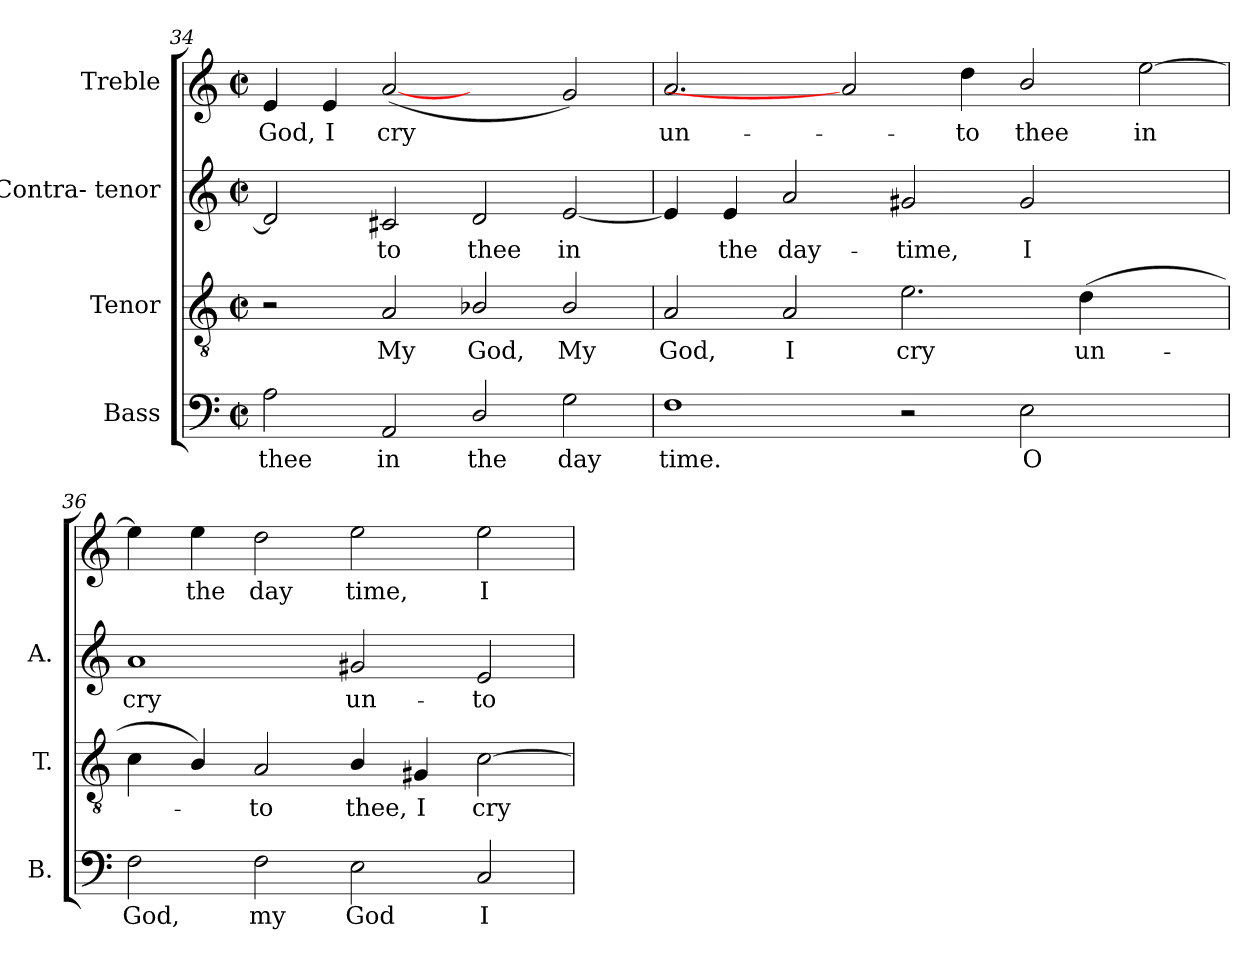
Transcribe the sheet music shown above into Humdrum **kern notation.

**kern	**text	**kern	**text	**kern	**text	**kern	**text
*part4	*part4	*part3	*part3	*part2	*part2	*part1	*part1
*staff4	*staff4	*staff3	*staff3	*staff2	*staff2	*staff1	*staff1
*I"Bass	*	*I"Tenor	*	*I"Contra- tenor	*	*I"Treble	*
*I'B.	*	*I'T.	*	*I'A.	*	*	*
*clefF4	*	*clefGv2	*	*clefG2	*	*clefG2	*
*	*	*ITrd7c12	*	*	*	*	*
*k[]	*	*k[]	*	*k[]	*	*k[]	*
*C:	*	*C:	*	*C:	*	*C:	*
*M2/2	*	*M2/2	*	*M2/2	*	*M2/2	*
*met(c|)	*	*met(c|)	*	*met(c|)	*	*met(c|)	*
=34	=34	=34	=34	=34	=34	=34	=34
!	!LO:LY:b:color=#000000	!	!	!	!	!	!
!	!	!	!	!	!	!	!LO:LY:b:color=#000000
2Ai\	thee	2r	.	2di/]	.	4ei/	God,
!	!	!	!	!	!	!	!LO:LY:b:color=#000000
.	.	.	.	.	.	4ei/	I
!	!LO:LY:b:color=#000000	!	!	!	!	!	!
!	!	!	!LO:LY:b:color=#000000	!	!	!	!
!	!	!	!	!	!LO:LY:b:color=#000000	!	!
!	!	!	!	!	!	!	!LO:LY:b:color=#000000
2AAi/	in	2AAi/	My	2c#Xi/	-to	([2ai	cry
!	!LO:LY:b:color=#000000	!	!	!	!	!	!
!	!	!	!LO:LY:b:color=#000000	!	!	!	!
!	!	!	!	!	!LO:LY:b:color=#000000	!	!
2Di/	the	2BB-Xi/	God,	2di/	thee	2ryy	.
!	!LO:LY:b:color=#000000	!	!	!	!	!	!
!	!	!	!LO:LY:b:color=#000000	!	!	!	!
!	!	!	!	!	!LO:LY:b:color=#000000	!	!
2Gi\	day	2BB-i/	My	[2ei/	in	2gi/)	.
=35	=35	=35	=35	=35	=35	=35	=35
!	!LO:LY:b:color=#000000	!	!	!	!	!	!
!	!	!	!LO:LY:b:color=#000000	!	!	!	!
!	!	!	!	!	!	!	!LO:LY:b:color=#000000
1Fi	time.	2AAi/	God,	4ei/]	.	2.ai/	un-
!	!	!	!	!	!LO:LY:b:color=#000000	!	!
.	.	.	.	4ei/	the	.	.
!	!	!	!LO:LY:b:color=#000000	!	!	!	!
!	!	!	!	!	!LO:LY:b:color=#000000	!	!
.	.	2AAi/	I	2ai/	day-	.	.
.	.	.	.	.	.	2ai]	.
!	!	!	!LO:LY:b:color=#000000	!	!	!	!
!	!	!	!	!	!LO:LY:b:color=#000000	!	!
2r	.	2.Ei\	cry	2g#Xi/	-time,	.	.
!	!	!	!	!	!	!	!LO:LY:b:color=#000000
.	.	.	.	.	.	4ddi\	-to
!	!LO:LY:b:color=#000000	!	!	!	!	!	!
!	!	!	!	!	!LO:LY:b:color=#000000	!	!
!	!	!	!	!	!	!	!LO:LY:b:color=#000000
2Ei\	O	.	.	2g#i/	I	2bi/	thee
!	!	!	!LO:LY:b:color=#000000	!	!	!	!
.	.	(4Di\	un-	.	.	.	.
!	!	!	!	!	!	!	!LO:LY:b:color=#000000
2ryy	.	2ryy	.	2ryy	.	[2eei\	in
=36	=36	=36	=36	=36	=36	=36	=36
!	!LO:LY:b:color=#000000	!	!	!	!	!	!
!	!	!	!	!	!LO:LY:b:color=#000000	!	!
2Fi\	God,	4Ci\	.	1ai	cry	4eei\]	.
!	!	!	!	!	!	!	!LO:LY:b:color=#000000
.	.	4BBi/)	.	.	.	4eei\	the
!	!LO:LY:b:color=#000000	!	!	!	!	!	!
!	!	!	!LO:LY:b:color=#000000	!	!	!	!
!	!	!	!	!	!	!	!LO:LY:b:color=#000000
2Fi\	my	2AAi/	-to	.	.	2ddi\	day
!	!LO:LY:b:color=#000000	!	!	!	!	!	!
!	!	!	!LO:LY:b:color=#000000	!	!	!	!
!	!	!	!	!	!LO:LY:b:color=#000000	!	!
!	!	!	!	!	!	!	!LO:LY:b:color=#000000
2Ei\	God	4BBi/	thee,	2g#Xi/	un-	2eei\	time,
!	!	!	!LO:LY:b:color=#000000	!	!	!	!
.	.	4GG#Xi/	I	.	.	.	.
!	!LO:LY:b:color=#000000	!	!	!	!	!	!
!	!	!	!LO:LY:b:color=#000000	!	!	!	!
!	!	!	!	!	!LO:LY:b:color=#000000	!	!
!	!	!	!	!	!	!	!LO:LY:b:color=#000000
2Ci/	I	[2Ci\	cry	2ei/	-to	2eei\	I
=	=	=	=	=	=	=	=
*-	*-	*-	*-	*-	*-	*-	*-
